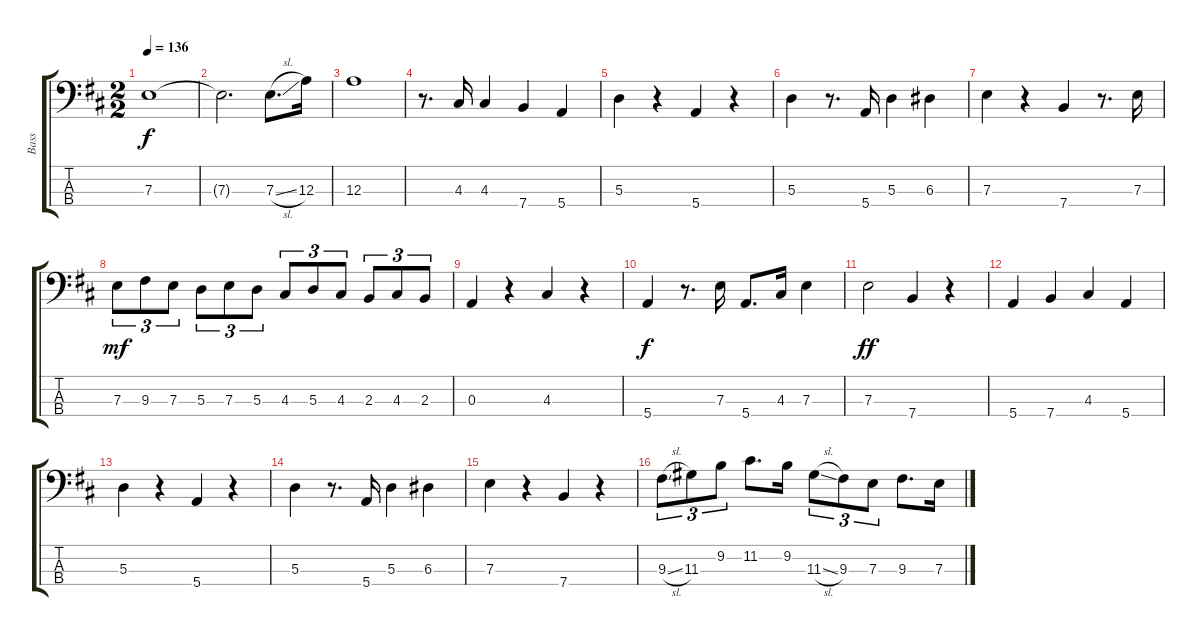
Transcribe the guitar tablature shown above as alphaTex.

\track ("Bass" "Bass") {instrument electricbasspick}
\staff {score tabs}
\tuning (G2 D2 A1 E1) {hide}
\ts (2 2)
\tempo 136
\clef f4
\ks d
7.3.1{dy f} |
7.3{t}.2{d} 7.3{sl}.8{d} 12.3.16 |
12.3.1 |
r.8{d} 4.3.16 4.3.4 7.4.4 5.4.4 |
5.3.4 r.4 5.4.4 r.4 |
5.3.4 r.8{d} 5.4.16 5.3.4 6.3.4 |
7.3.4 r.4 7.4.4 r.8{d} 7.3.16 |
7.3.8{tu (3 2) dy mf} 9.3.8{tu (3 2)} 7.3.8{tu (3 2)} 5.3.8{tu (3 2)} 7.3.8{tu (3 2)} 5.3.8{tu (3 2)} 4.3.8{tu (3 2)} 5.3.8{tu (3 2)} 4.3.8{tu (3 2)} 2.3.8{tu (3 2)} 4.3.8{tu (3 2)} 2.3.8{tu (3 2)} |
0.3.4 r.4 4.3.4 r.4 |
5.4.4{dy f} r.8{d} 7.3.16 5.4.8{d} 4.3.16 7.3.4 |
7.3.2{dy ff} 7.4.4 r.4 |
5.4.4 7.4.4 4.3.4 5.4.4 |
5.3.4 r.4 5.4.4 r.4 |
5.3.4 r.8{d} 5.4.16 5.3.4 6.3.4 |
7.3.4 r.4 7.4.4 r.4 |
9.3{sl}.8{tu (3 2)} 11.3.8{tu (3 2)} 9.2.8{tu (3 2) beam split} 11.2.8{d} 9.2.16 11.3{sl}.8{tu (3 2)} 9.3.8{tu (3 2)} 7.3.8{tu (3 2)} 9.3.8{d} 7.3.16
